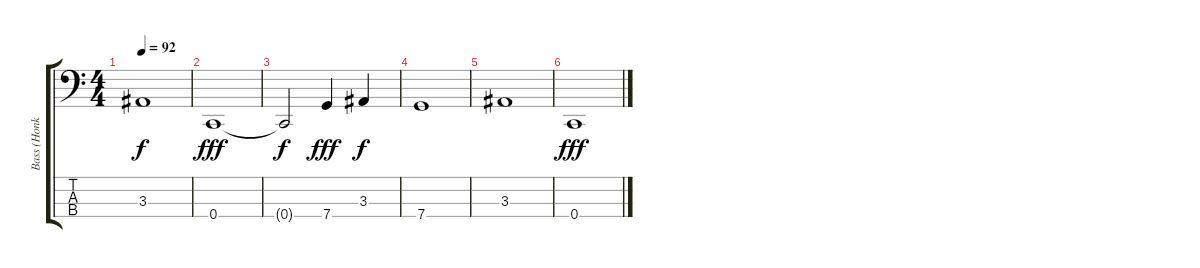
\track ("Bass (Honkonen)" "Bass (Honk") {instrument electricbasspick}
\staff {score tabs}
\tuning (F2 C2 G1 C1) {hide}
\ts (4 4)
\tempo 92
\clef f4
\ks c
3.3{t}.1{dy f} |
0.4.1{dy fff} |
0.4{t}.2{dy f} 7.4.4{dy fff} 3.3.4{dy f} |
7.4.1 |
3.3.1 |
0.4.1{dy fff}
